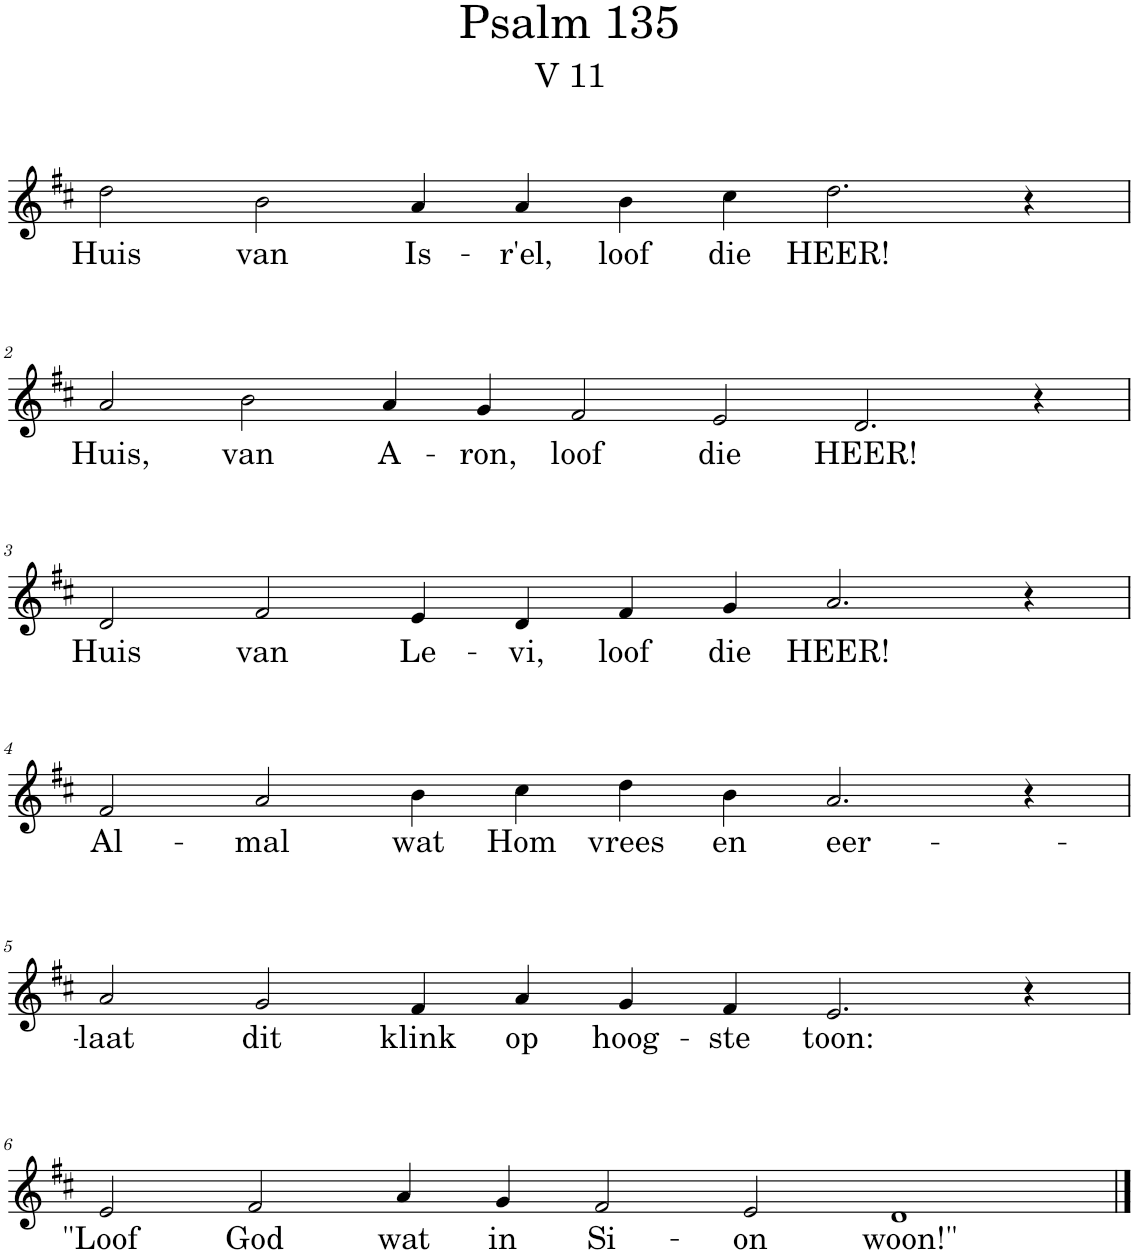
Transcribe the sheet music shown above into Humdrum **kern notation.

**kern	**text
*part1	*part1
*staff1	*staff1
*I"Pipe Organ	*
*I'Org.	*
*clefG2	*
*k[f#c#]	*
*M12/4	*
=1	=1
!	!LO:LY:b
2dd\	Huis
!	!LO:LY:b
2b\	van
!	!LO:LY:b
4a/	Is-
!	!LO:LY:b
4a/	-r'el,
!	!LO:LY:b
4b\	loof
!	!LO:LY:b
4cc#\	die
!	!LO:LY:b
2.dd\	HEER!
4r	.
!!LO:LB:g=z
=2	=2
*M14/4	*
!	!LO:LY:b
2a/	Huis,
!	!LO:LY:b
2b\	van
!	!LO:LY:b
4a/	A-
!	!LO:LY:b
4g/	-ron,
!	!LO:LY:b
2f#/	loof
!	!LO:LY:b
2e/	die
!	!LO:LY:b
2.d/	HEER!
4r	.
!!LO:LB:g=z
=3	=3
*M12/4	*
!	!LO:LY:b
2d/	Huis
!	!LO:LY:b
2f#/	van
!	!LO:LY:b
4e/	Le-
!	!LO:LY:b
4d/	-vi,
!	!LO:LY:b
4f#/	loof
!	!LO:LY:b
4g/	die
!	!LO:LY:b
2.a/	HEER!
4r	.
!!LO:LB:g=z
=4	=4
!	!LO:LY:b
2f#/	Al-
!	!LO:LY:b
2a/	-mal
!	!LO:LY:b
4b\	wat
!	!LO:LY:b
4cc#\	Hom
!	!LO:LY:b
4dd\	vrees
!	!LO:LY:b
4b\	en
!	!LO:LY:b
2.a/	eer-
4r	.
!!LO:LB:g=z
=5	=5
!	!LO:LY:b
2a/	-laat
!	!LO:LY:b
2g/	dit
!	!LO:LY:b
4f#/	klink
!	!LO:LY:b
4a/	op
!	!LO:LY:b
4g/	hoog-
!	!LO:LY:b
4f#/	-ste
!	!LO:LY:b
2.e/	toon:
4r	.
!!LO:LB:g=z
=6	=6
*M14/4	*
!	!LO:LY:b
2e/	"Loof
!	!LO:LY:b
2f#/	God
!	!LO:LY:b
4a/	wat
!	!LO:LY:b
4g/	in
!	!LO:LY:b
2f#/	Si-
!	!LO:LY:b
2e/	-on
!	!LO:LY:b
1d	woon!"
==	==
*-	*-
